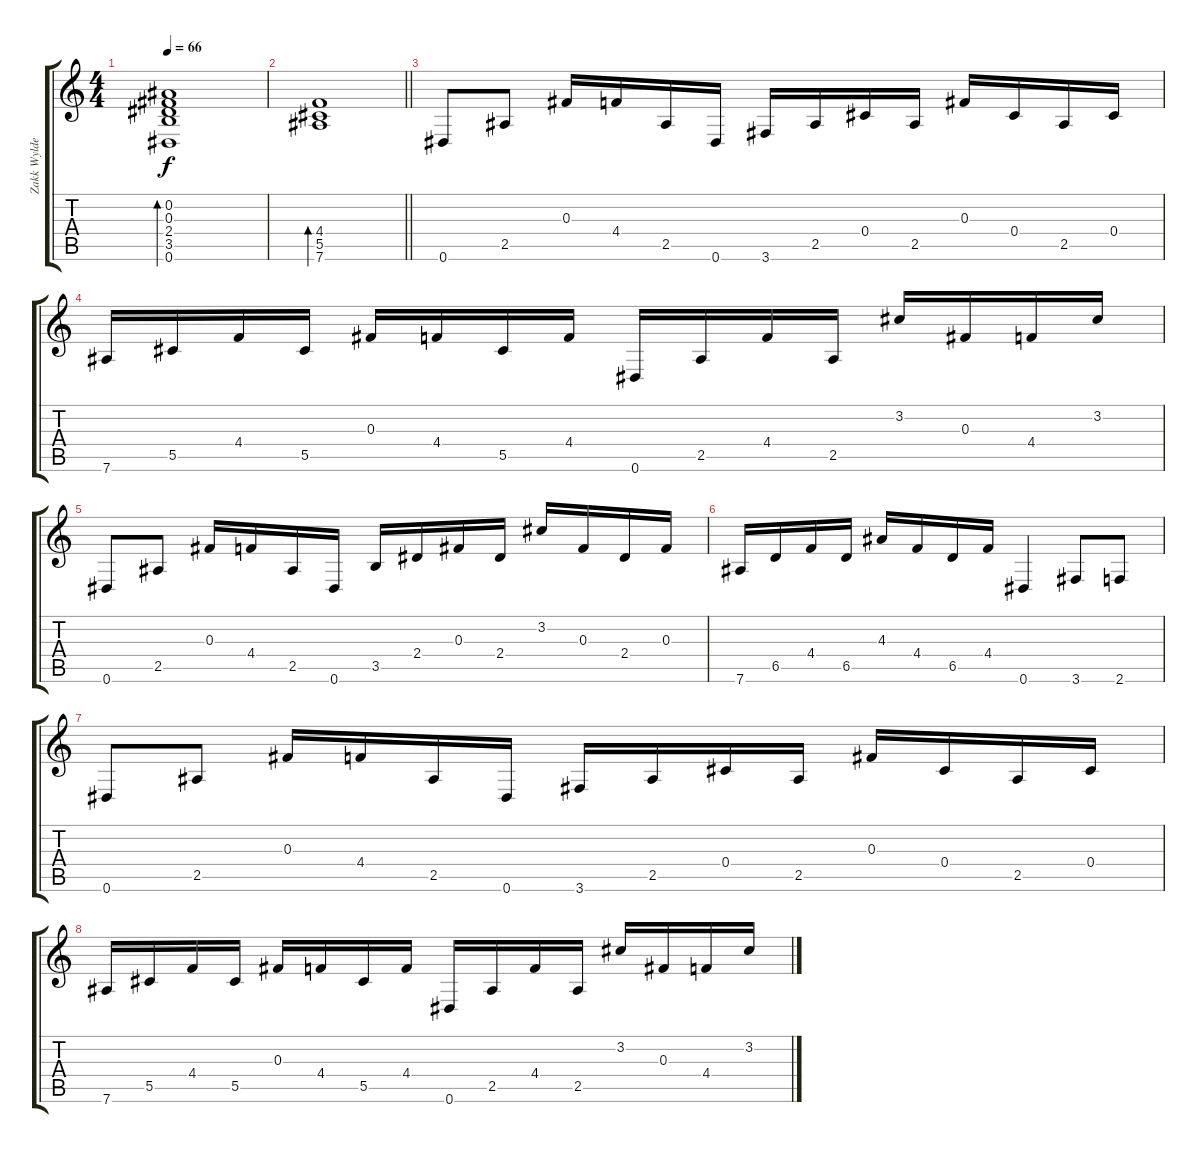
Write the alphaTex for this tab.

\track ("Zakk Wylde" "Zakk Wylde") {instrument acousticguitarsteel}
\staff {score tabs}
\tuning (Eb4 Bb3 Gb3 Db3 Ab2 Eb2) {hide}
\ts (4 4)
\tempo 66
\clef g2
\ks c
(0.2 0.3 2.4 3.5 0.6).1{bd 60 dy f} |
\barLineRight lightlight
(4.4 5.5 7.6).1{bd 60} |
0.6.8 2.5.8 0.3.16 4.4.16 2.5.16 0.6.16 3.6.16 2.5.16 0.4.16 2.5.16 0.3.16 0.4.16 2.5.16 0.4.16 |
7.6.16 5.5.16 4.4.16 5.5.16 0.3.16 4.4.16 5.5.16 4.4.16 0.6.16 2.5.16 4.4.16 2.5.16 3.2.16 0.3.16 4.4.16 3.2.16 |
0.6.8 2.5.8 0.3.16 4.4.16 2.5.16 0.6.16 3.5.16 2.4.16 0.3.16 2.4.16 3.2.16 0.3.16 2.4.16 0.3.16 |
7.6.16 6.5.16 4.4.16 6.5.16 4.3.16 4.4.16 6.5.16 4.4.16 0.6.4 3.6.8 2.6.8 |
0.6.8 2.5.8 0.3.16 4.4.16 2.5.16 0.6.16 3.6.16 2.5.16 0.4.16 2.5.16 0.3.16 0.4.16 2.5.16 0.4.16 |
7.6.16 5.5.16 4.4.16 5.5.16 0.3.16 4.4.16 5.5.16 4.4.16 0.6.16 2.5.16 4.4.16 2.5.16 3.2.16 0.3.16 4.4.16 3.2.16
